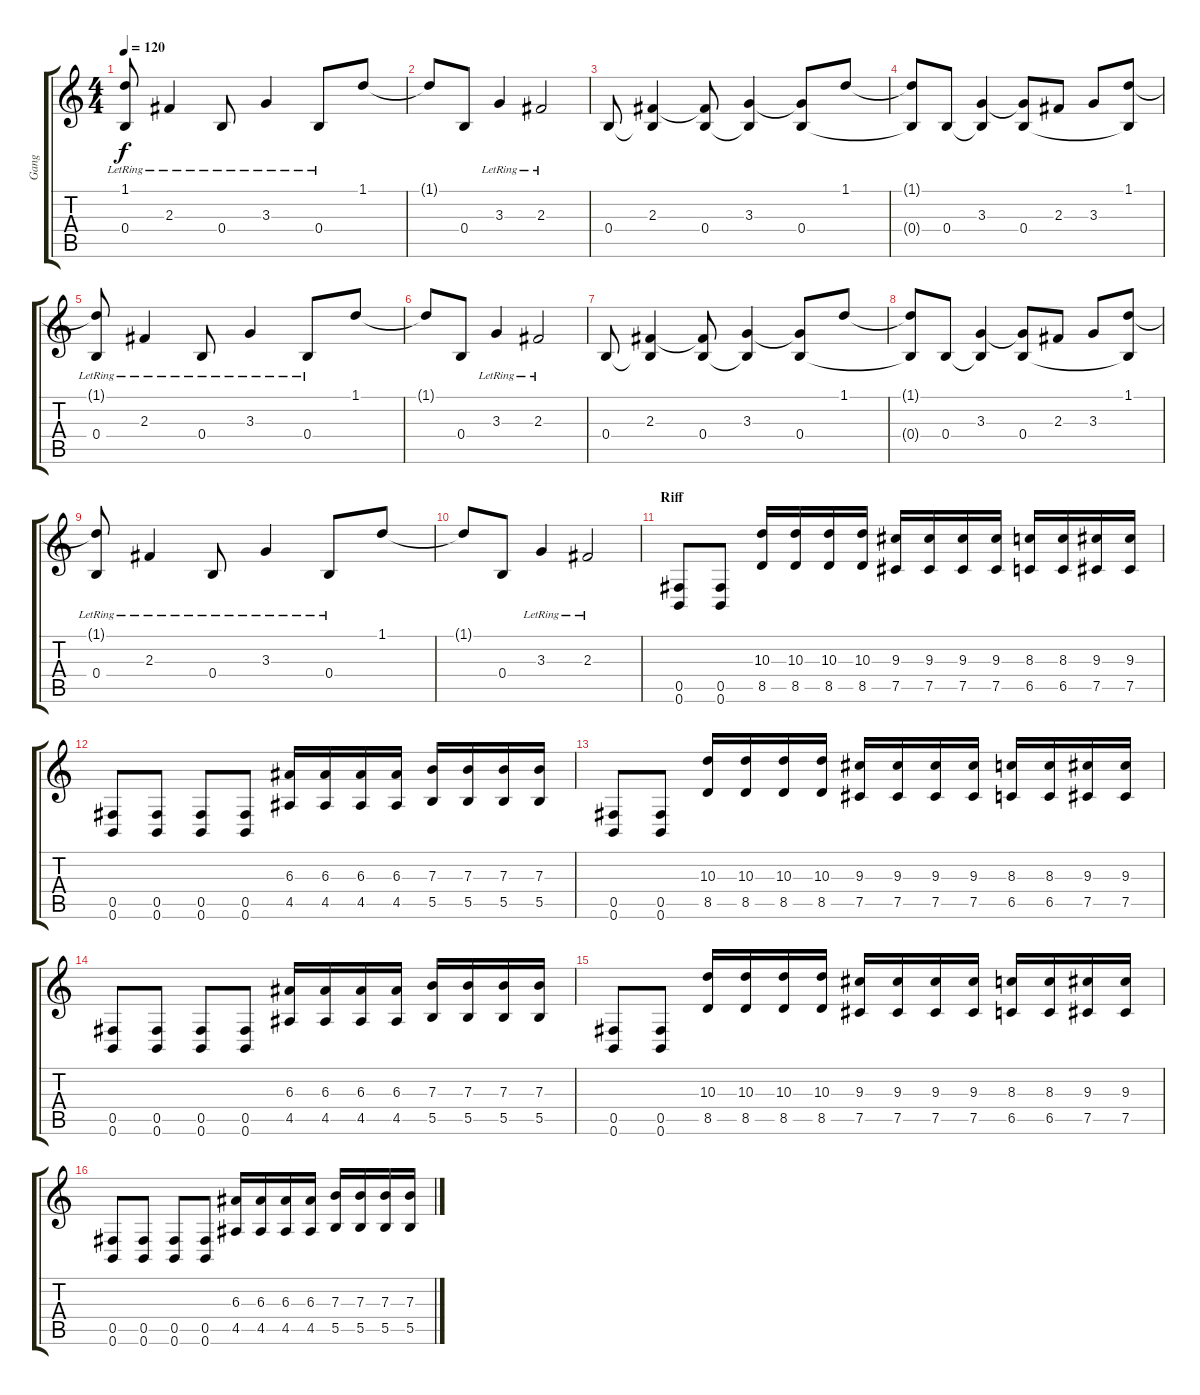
\track ("Gang" "Gang") {instrument distortionguitar}
\staff {score tabs}
\tuning (Db4 Ab3 E3 B2 Gb2 B1) {hide}
\ts (4 4)
\tempo 120
\clef g2
\ks c
(1.1{t} 0.4{lr}).8{dy f} 2.3{lr}.4 0.4{lr}.8 3.3{lr}.4 0.4{lr}.8 1.1.8 |
1.1{t}.8 0.4.8 3.3{lr}.4 2.3{lr}.2 |
0.4.8 (2.3 0.4{t}).4 (2.3{t} 0.4).8 (3.3 0.4{t}).4 (3.3{t} 0.4).8 1.1.8 |
(1.1{t} 0.4{t}).8 0.4.8 (3.3 0.4{t}).4 (3.3{t} 0.4).8 2.3.8 3.3.8 (1.1 0.4{t}).8 |
(1.1{t} 0.4{lr}).8 2.3{lr}.4 0.4{lr}.8 3.3{lr}.4 0.4{lr}.8 1.1.8 |
1.1{t}.8 0.4.8 3.3{lr}.4 2.3{lr}.2 |
0.4.8 (2.3 0.4{t}).4 (2.3{t} 0.4).8 (3.3 0.4{t}).4 (3.3{t} 0.4).8 1.1.8 |
(1.1{t} 0.4{t}).8 0.4.8 (3.3 0.4{t}).4 (3.3{t} 0.4).8 2.3.8 3.3.8 (1.1 0.4{t}).8 |
(1.1{t} 0.4{lr}).8 2.3{lr}.4 0.4{lr}.8 3.3{lr}.4 0.4{lr}.8 1.1.8 |
1.1{t}.8 0.4.8 3.3{lr}.4 2.3{lr}.2 |
\section ("" "Riff")
(0.5 0.6).8{volume 16 instrument distortionguitar} (0.5 0.6).8 (10.3 8.5).16 (10.3 8.5).16 (10.3 8.5).16 (10.3 8.5).16 (9.3 7.5).16 (9.3 7.5).16 (9.3 7.5).16 (9.3 7.5).16 (8.3 6.5).16 (8.3 6.5).16 (9.3 7.5).16 (9.3 7.5).16 |
(0.5 0.6).8 (0.5 0.6).8 (0.5 0.6).8 (0.5 0.6).8 (6.3 4.5).16 (6.3 4.5).16 (6.3 4.5).16 (6.3 4.5).16 (7.3 5.5).16 (7.3 5.5).16 (7.3 5.5).16 (7.3 5.5).16 |
(0.5 0.6).8 (0.5 0.6).8 (10.3 8.5).16 (10.3 8.5).16 (10.3 8.5).16 (10.3 8.5).16 (9.3 7.5).16 (9.3 7.5).16 (9.3 7.5).16 (9.3 7.5).16 (8.3 6.5).16 (8.3 6.5).16 (9.3 7.5).16 (9.3 7.5).16 |
(0.5 0.6).8 (0.5 0.6).8 (0.5 0.6).8 (0.5 0.6).8 (6.3 4.5).16 (6.3 4.5).16 (6.3 4.5).16 (6.3 4.5).16 (7.3 5.5).16 (7.3 5.5).16 (7.3 5.5).16 (7.3 5.5).16 |
(0.5 0.6).8 (0.5 0.6).8 (10.3 8.5).16 (10.3 8.5).16 (10.3 8.5).16 (10.3 8.5).16 (9.3 7.5).16 (9.3 7.5).16 (9.3 7.5).16 (9.3 7.5).16 (8.3 6.5).16 (8.3 6.5).16 (9.3 7.5).16 (9.3 7.5).16 |
(0.5 0.6).8 (0.5 0.6).8 (0.5 0.6).8 (0.5 0.6).8 (6.3 4.5).16 (6.3 4.5).16 (6.3 4.5).16 (6.3 4.5).16 (7.3 5.5).16 (7.3 5.5).16 (7.3 5.5).16 (7.3 5.5).16
